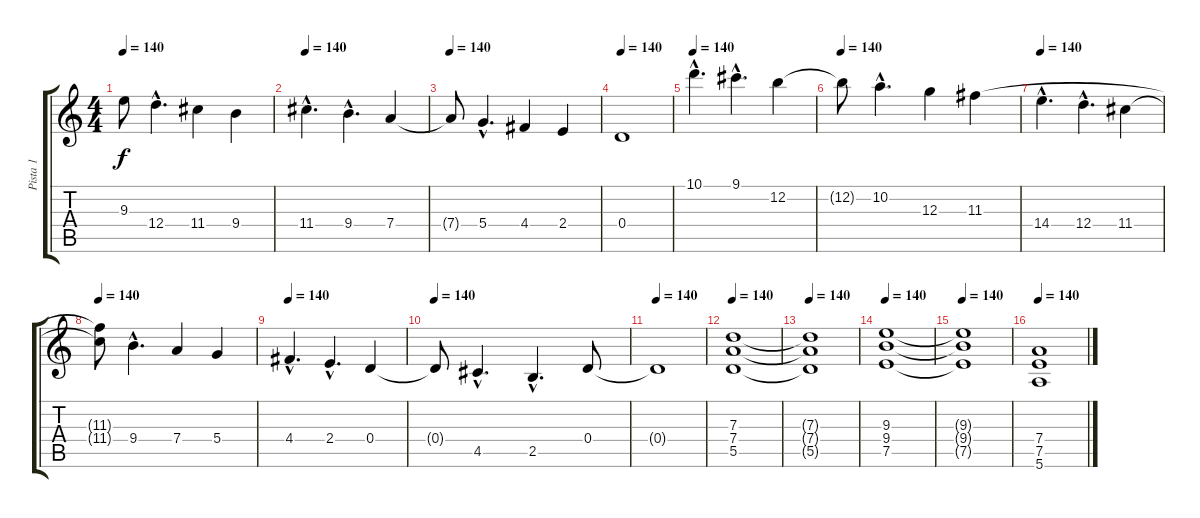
\track ("Pista 1" "Pista 1") {instrument overdrivenguitar}
\staff {score tabs}
\tuning (E4 B3 G3 D3 A2 E2) {hide}
\ts (4 4)
\tempo 140
\clef g2
\ks c
9.3{t}.8{dy f} 12.4{hac}.4{d} 11.4.4 9.4.4 |
\tempo 140
11.4{hac}.4{d} 9.4{hac}.4{d} 7.4.4 |
\tempo 140
7.4{t}.8 5.4{hac}.4{d} 4.4.4 2.4.4 |
\tempo 140
0.4.1 |
\tempo 140
10.1{hac}.4{d} 9.1{hac}.4{d} 12.2.4 |
\tempo 140
12.2{t}.8 10.2{hac}.4{d} 12.3.4 11.3.4 |
\tempo 140
14.4{hac}.4{d} 12.4{hac}.4{d} 11.4.4 |
\tempo 140
(11.3{t} 11.4{t}).8 9.4{hac}.4{d} 7.4.4 5.4.4 |
\tempo 140
4.4{hac}.4{d} 2.4{hac}.4{d} 0.4.4 |
\tempo 140
0.4{t}.8 4.5{hac}.4{d} 2.5{hac}.4{d} 0.4.8 |
\tempo 140
0.4{t}.1 |
\tempo 140
(7.3 7.4 5.5).1 |
\tempo 140
(7.3{t} 7.4{t} 5.5{t}).1 |
\tempo 140
(9.3 9.4 7.5).1 |
\tempo 140
(9.3{t} 9.4{t} 7.5{t}).1 |
\tempo 140
(7.4 7.5 5.6).1
